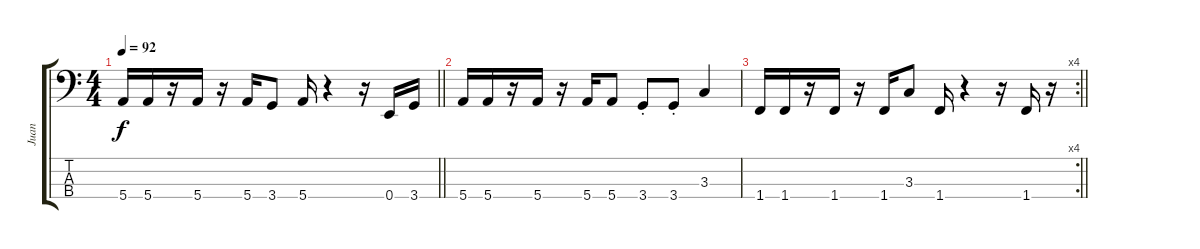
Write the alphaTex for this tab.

\track ("Juan" "Juan") {instrument electricbassfinger}
\staff {score tabs}
\tuning (G2 D2 A1 E1) {hide}
\ts (4 4)
\tempo 92
\clef f4
\barLineRight lightlight
\ks c
5.4.16{dy f} 5.4.16 r.16 5.4.16 r.16 5.4.16 3.4.8 5.4.16 r.4 r.16 0.4.16 3.4.16 |
5.4.16 5.4.16 r.16 5.4.16 r.16 5.4.16 5.4.8 3.4{st}.8 3.4{st}.8 3.3.4 |
\rc 4
\barLineRight lightlight
1.4.16 1.4.16 r.16 1.4.16 r.16 1.4.16 3.3.8 1.4.16 r.4 r.16 1.4.16 r.16
